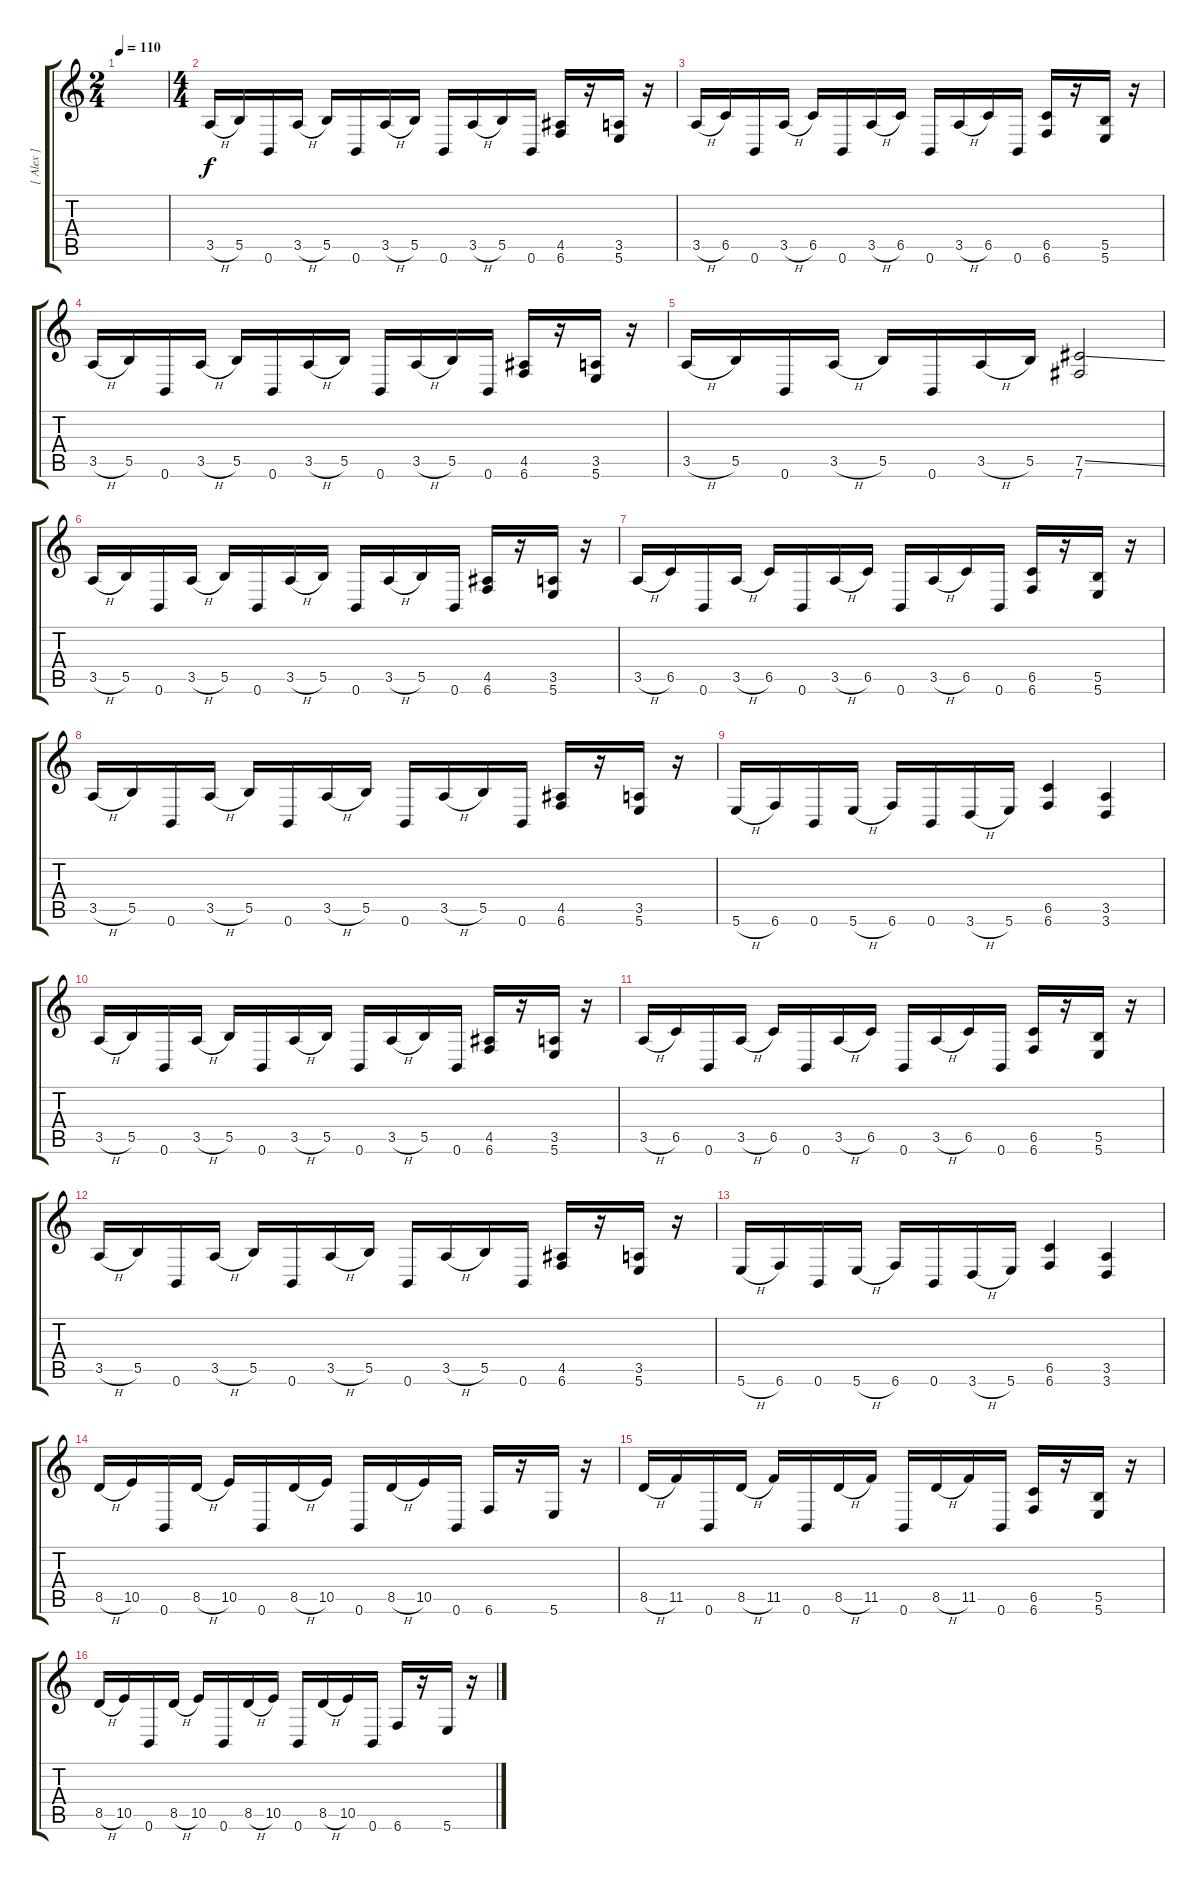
\track ("[ Alex ]" "[ Alex ]") {instrument distortionguitar}
\staff {score tabs}
\tuning (Db4 Ab3 E3 B2 Gb2 B1) {hide}
\ts (2 4)
\tempo 110
\clef g2
\ks c
|
\ts (4 4)
3.5{h}.16 5.5.16 0.6.16 3.5{h}.16 5.5.16 0.6.16 3.5{h}.16 5.5.16 0.6.16 3.5{h}.16 5.5.16 0.6.16 (4.5 6.6).16 r.16 (3.5 5.6).16 r.16 |
3.5{h}.16 6.5.16 0.6.16 3.5{h}.16 6.5.16 0.6.16 3.5{h}.16 6.5.16 0.6.16 3.5{h}.16 6.5.16 0.6.16 (6.5 6.6).16 r.16 (5.5 5.6).16 r.16 |
3.5{h}.16 5.5.16 0.6.16 3.5{h}.16 5.5.16 0.6.16 3.5{h}.16 5.5.16 0.6.16 3.5{h}.16 5.5.16 0.6.16 (4.5 6.6).16 r.16 (3.5 5.6).16 r.16 |
3.5{h}.16 5.5.16 0.6.16 3.5{h}.16 5.5.16 0.6.16 3.5{h}.16 5.5.16 (7.5{ss} 7.6).2 |
3.5{h}.16 5.5.16 0.6.16 3.5{h}.16 5.5.16 0.6.16 3.5{h}.16 5.5.16 0.6.16 3.5{h}.16 5.5.16 0.6.16 (4.5 6.6).16 r.16 (3.5 5.6).16 r.16 |
3.5{h}.16 6.5.16 0.6.16 3.5{h}.16 6.5.16 0.6.16 3.5{h}.16 6.5.16 0.6.16 3.5{h}.16 6.5.16 0.6.16 (6.5 6.6).16 r.16 (5.5 5.6).16 r.16 |
3.5{h}.16 5.5.16 0.6.16 3.5{h}.16 5.5.16 0.6.16 3.5{h}.16 5.5.16 0.6.16 3.5{h}.16 5.5.16 0.6.16 (4.5 6.6).16 r.16 (3.5 5.6).16 r.16 |
5.6{h}.16 6.6.16 0.6.16 5.6{h}.16 6.6.16 0.6.16 3.6{h}.16 5.6.16 (6.5 6.6).4 (3.5 3.6).4 |
3.5{h}.16 5.5.16 0.6.16 3.5{h}.16 5.5.16 0.6.16 3.5{h}.16 5.5.16 0.6.16 3.5{h}.16 5.5.16 0.6.16 (4.5 6.6).16 r.16 (3.5 5.6).16 r.16 |
3.5{h}.16 6.5.16 0.6.16 3.5{h}.16 6.5.16 0.6.16 3.5{h}.16 6.5.16 0.6.16 3.5{h}.16 6.5.16 0.6.16 (6.5 6.6).16 r.16 (5.5 5.6).16 r.16 |
3.5{h}.16 5.5.16 0.6.16 3.5{h}.16 5.5.16 0.6.16 3.5{h}.16 5.5.16 0.6.16 3.5{h}.16 5.5.16 0.6.16 (4.5 6.6).16 r.16 (3.5 5.6).16 r.16 |
5.6{h}.16 6.6.16 0.6.16 5.6{h}.16 6.6.16 0.6.16 3.6{h}.16 5.6.16 (6.5 6.6).4 (3.5 3.6).4 |
8.5{h}.16 10.5.16 0.6.16 8.5{h}.16 10.5.16 0.6.16 8.5{h}.16 10.5.16 0.6.16 8.5{h}.16 10.5.16 0.6.16 6.6.16 r.16 5.6.16 r.16 |
8.5{h}.16 11.5.16 0.6.16 8.5{h}.16 11.5.16 0.6.16 8.5{h}.16 11.5.16 0.6.16 8.5{h}.16 11.5.16 0.6.16 (6.5 6.6).16 r.16 (5.5 5.6).16 r.16 |
8.5{h}.16 10.5.16 0.6.16 8.5{h}.16 10.5.16 0.6.16 8.5{h}.16 10.5.16 0.6.16 8.5{h}.16 10.5.16 0.6.16 6.6.16 r.16 5.6.16 r.16
